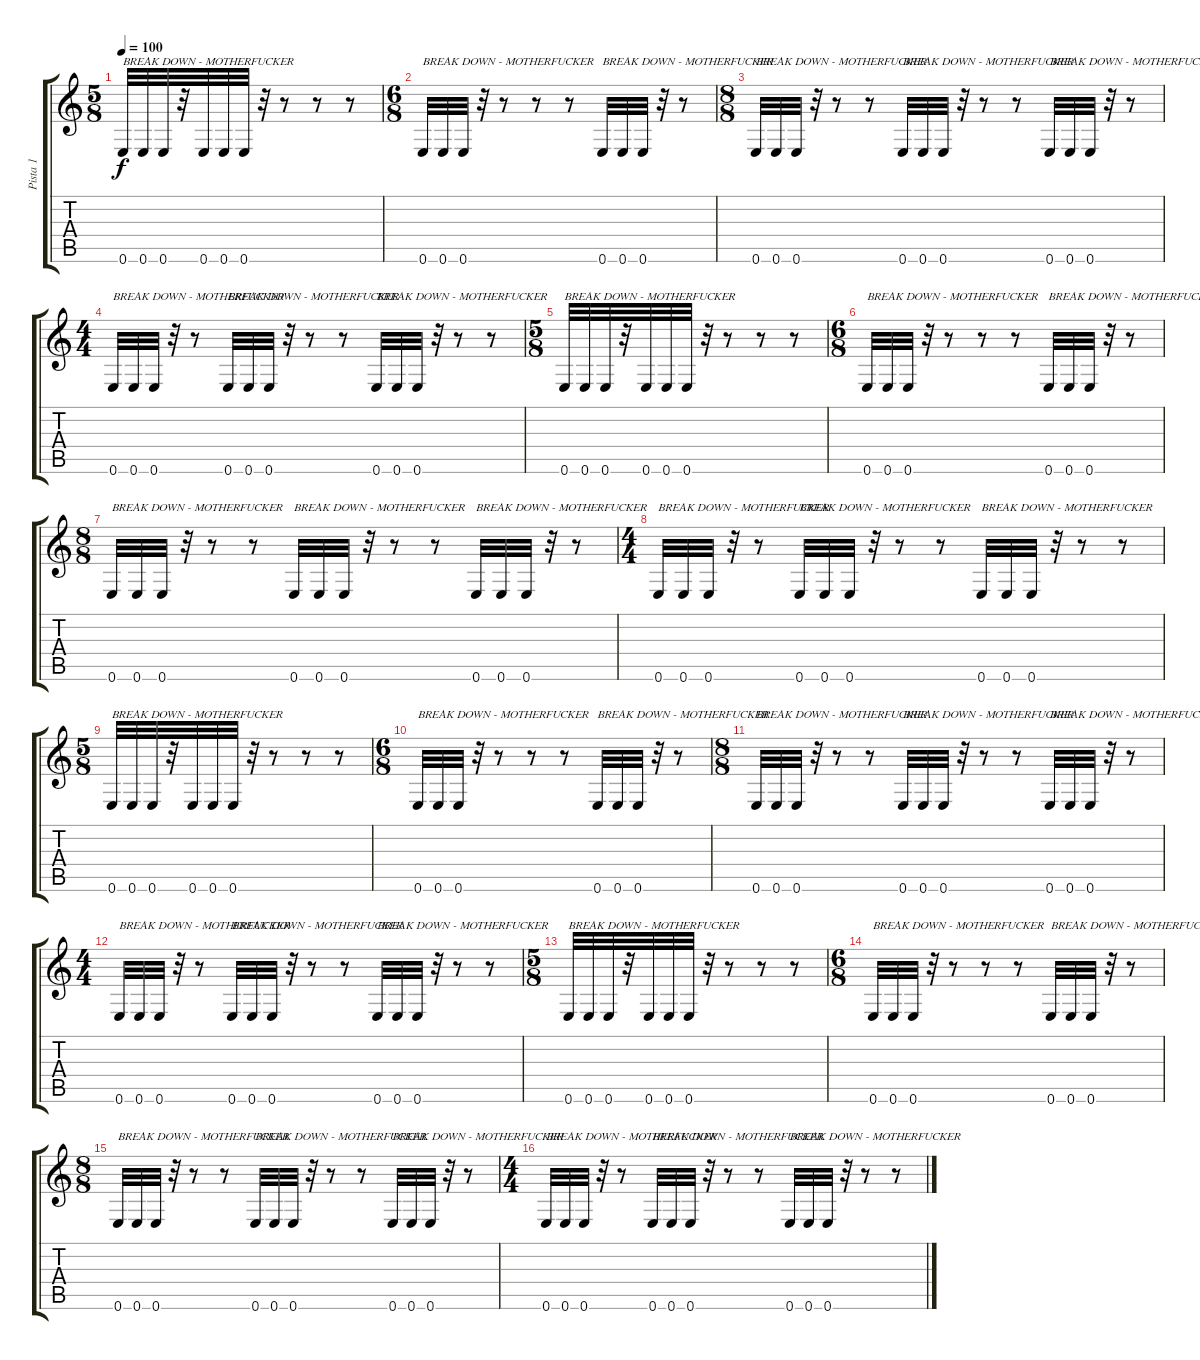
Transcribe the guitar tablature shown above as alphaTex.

\track ("Pista 1" "Pista 1") {instrument acousticguitarsteel}
\staff {score tabs}
\tuning (E4 B3 G3 D3 A2 E2) {hide}
\ts (5 8)
\tempo 100
\clef g2
\ks c
0.6.32{txt "BREAK DOWN - MOTHERFUCKER" dy f} 0.6.32 0.6.32 r.32 0.6.32 0.6.32 0.6.32 r.32 r.8 r.8 r.8 |
\ts (6 8)
0.6.32{txt "BREAK DOWN - MOTHERFUCKER"} 0.6.32 0.6.32 r.32 r.8 r.8 r.8 0.6.32{txt "BREAK DOWN - MOTHERFUCKER"} 0.6.32 0.6.32 r.32 r.8 |
\ts (8 8)
0.6.32{txt "BREAK DOWN - MOTHERFUCKER"} 0.6.32 0.6.32 r.32 r.8 r.8 0.6.32{txt "BREAK DOWN - MOTHERFUCKER"} 0.6.32 0.6.32 r.32 r.8 r.8 0.6.32{txt "BREAK DOWN - MOTHERFUCKER"} 0.6.32 0.6.32 r.32 r.8 |
\ts (4 4)
0.6.32{txt "BREAK DOWN - MOTHERFUCKER"} 0.6.32 0.6.32 r.32 r.8 0.6.32{txt "BREAK DOWN - MOTHERFUCKER"} 0.6.32 0.6.32 r.32 r.8 r.8 0.6.32{txt "BREAK DOWN - MOTHERFUCKER"} 0.6.32 0.6.32 r.32 r.8 r.8 |
\ts (5 8)
0.6.32{txt "BREAK DOWN - MOTHERFUCKER"} 0.6.32 0.6.32 r.32 0.6.32 0.6.32 0.6.32 r.32 r.8 r.8 r.8 |
\ts (6 8)
0.6.32{txt "BREAK DOWN - MOTHERFUCKER"} 0.6.32 0.6.32 r.32 r.8 r.8 r.8 0.6.32{txt "BREAK DOWN - MOTHERFUCKER"} 0.6.32 0.6.32 r.32 r.8 |
\ts (8 8)
0.6.32{txt "BREAK DOWN - MOTHERFUCKER"} 0.6.32 0.6.32 r.32 r.8 r.8 0.6.32{txt "BREAK DOWN - MOTHERFUCKER"} 0.6.32 0.6.32 r.32 r.8 r.8 0.6.32{txt "BREAK DOWN - MOTHERFUCKER"} 0.6.32 0.6.32 r.32 r.8 |
\ts (4 4)
0.6.32{txt "BREAK DOWN - MOTHERFUCKER"} 0.6.32 0.6.32 r.32 r.8 0.6.32{txt "BREAK DOWN - MOTHERFUCKER"} 0.6.32 0.6.32 r.32 r.8 r.8 0.6.32{txt "BREAK DOWN - MOTHERFUCKER"} 0.6.32 0.6.32 r.32 r.8 r.8 |
\ts (5 8)
0.6.32{txt "BREAK DOWN - MOTHERFUCKER"} 0.6.32 0.6.32 r.32 0.6.32 0.6.32 0.6.32 r.32 r.8 r.8 r.8 |
\ts (6 8)
0.6.32{txt "BREAK DOWN - MOTHERFUCKER"} 0.6.32 0.6.32 r.32 r.8 r.8 r.8 0.6.32{txt "BREAK DOWN - MOTHERFUCKER"} 0.6.32 0.6.32 r.32 r.8 |
\ts (8 8)
0.6.32{txt "BREAK DOWN - MOTHERFUCKER"} 0.6.32 0.6.32 r.32 r.8 r.8 0.6.32{txt "BREAK DOWN - MOTHERFUCKER"} 0.6.32 0.6.32 r.32 r.8 r.8 0.6.32{txt "BREAK DOWN - MOTHERFUCKER"} 0.6.32 0.6.32 r.32 r.8 |
\ts (4 4)
0.6.32{txt "BREAK DOWN - MOTHERFUCKER"} 0.6.32 0.6.32 r.32 r.8 0.6.32{txt "BREAK DOWN - MOTHERFUCKER"} 0.6.32 0.6.32 r.32 r.8 r.8 0.6.32{txt "BREAK DOWN - MOTHERFUCKER"} 0.6.32 0.6.32 r.32 r.8 r.8 |
\ts (5 8)
0.6.32{txt "BREAK DOWN - MOTHERFUCKER"} 0.6.32 0.6.32 r.32 0.6.32 0.6.32 0.6.32 r.32 r.8 r.8 r.8 |
\ts (6 8)
0.6.32{txt "BREAK DOWN - MOTHERFUCKER"} 0.6.32 0.6.32 r.32 r.8 r.8 r.8 0.6.32{txt "BREAK DOWN - MOTHERFUCKER"} 0.6.32 0.6.32 r.32 r.8 |
\ts (8 8)
0.6.32{txt "BREAK DOWN - MOTHERFUCKER"} 0.6.32 0.6.32 r.32 r.8 r.8 0.6.32{txt "BREAK DOWN - MOTHERFUCKER"} 0.6.32 0.6.32 r.32 r.8 r.8 0.6.32{txt "BREAK DOWN - MOTHERFUCKER"} 0.6.32 0.6.32 r.32 r.8 |
\ts (4 4)
0.6.32{txt "BREAK DOWN - MOTHERFUCKER"} 0.6.32 0.6.32 r.32 r.8 0.6.32{txt "BREAK DOWN - MOTHERFUCKER"} 0.6.32 0.6.32 r.32 r.8 r.8 0.6.32{txt "BREAK DOWN - MOTHERFUCKER"} 0.6.32 0.6.32 r.32 r.8 r.8
